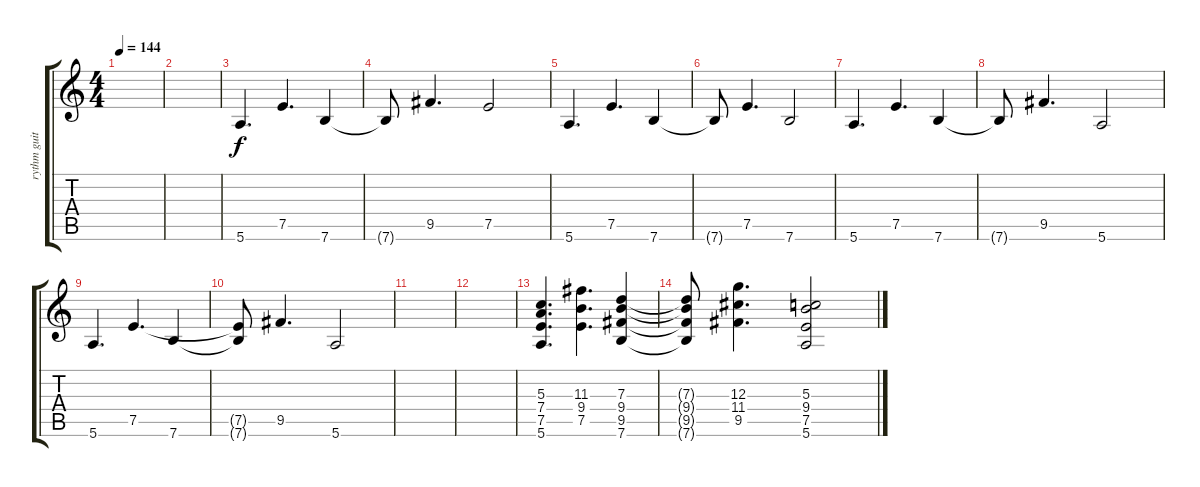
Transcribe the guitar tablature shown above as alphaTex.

\track ("rythm guitar" "rythm guit") {instrument overdrivenguitar}
\staff {score tabs}
\tuning (E4 B3 G3 D3 A2 E2) {hide}
\ts (4 4)
\tempo 144
\clef g2
\ks c
|
|
5.6.4{d} 7.5.4{d} 7.6.4 |
7.6{t}.8 9.5.4{d} 7.5.2 |
5.6.4{d} 7.5.4{d} 7.6.4 |
7.6{t}.8 7.5.4{d} 7.6.2 |
5.6.4{d} 7.5.4{d} 7.6.4 |
7.6{t}.8 9.5.4{d} 5.6.2 |
5.6.4{d} 7.5.4{d} 7.6.4 |
(7.5{t} 7.6{t}).8 9.5.4{d} 5.6.2 |
|
|
(5.3 7.4 7.5 5.6).4{d} (11.3 9.4 7.5).4{d} (7.3 9.4 9.5 7.6).4 |
(7.3{t} 9.4{t} 9.5{t} 7.6{t}).8 (12.3 11.4 9.5).4{d} (5.3 9.4 7.5 5.6).2
